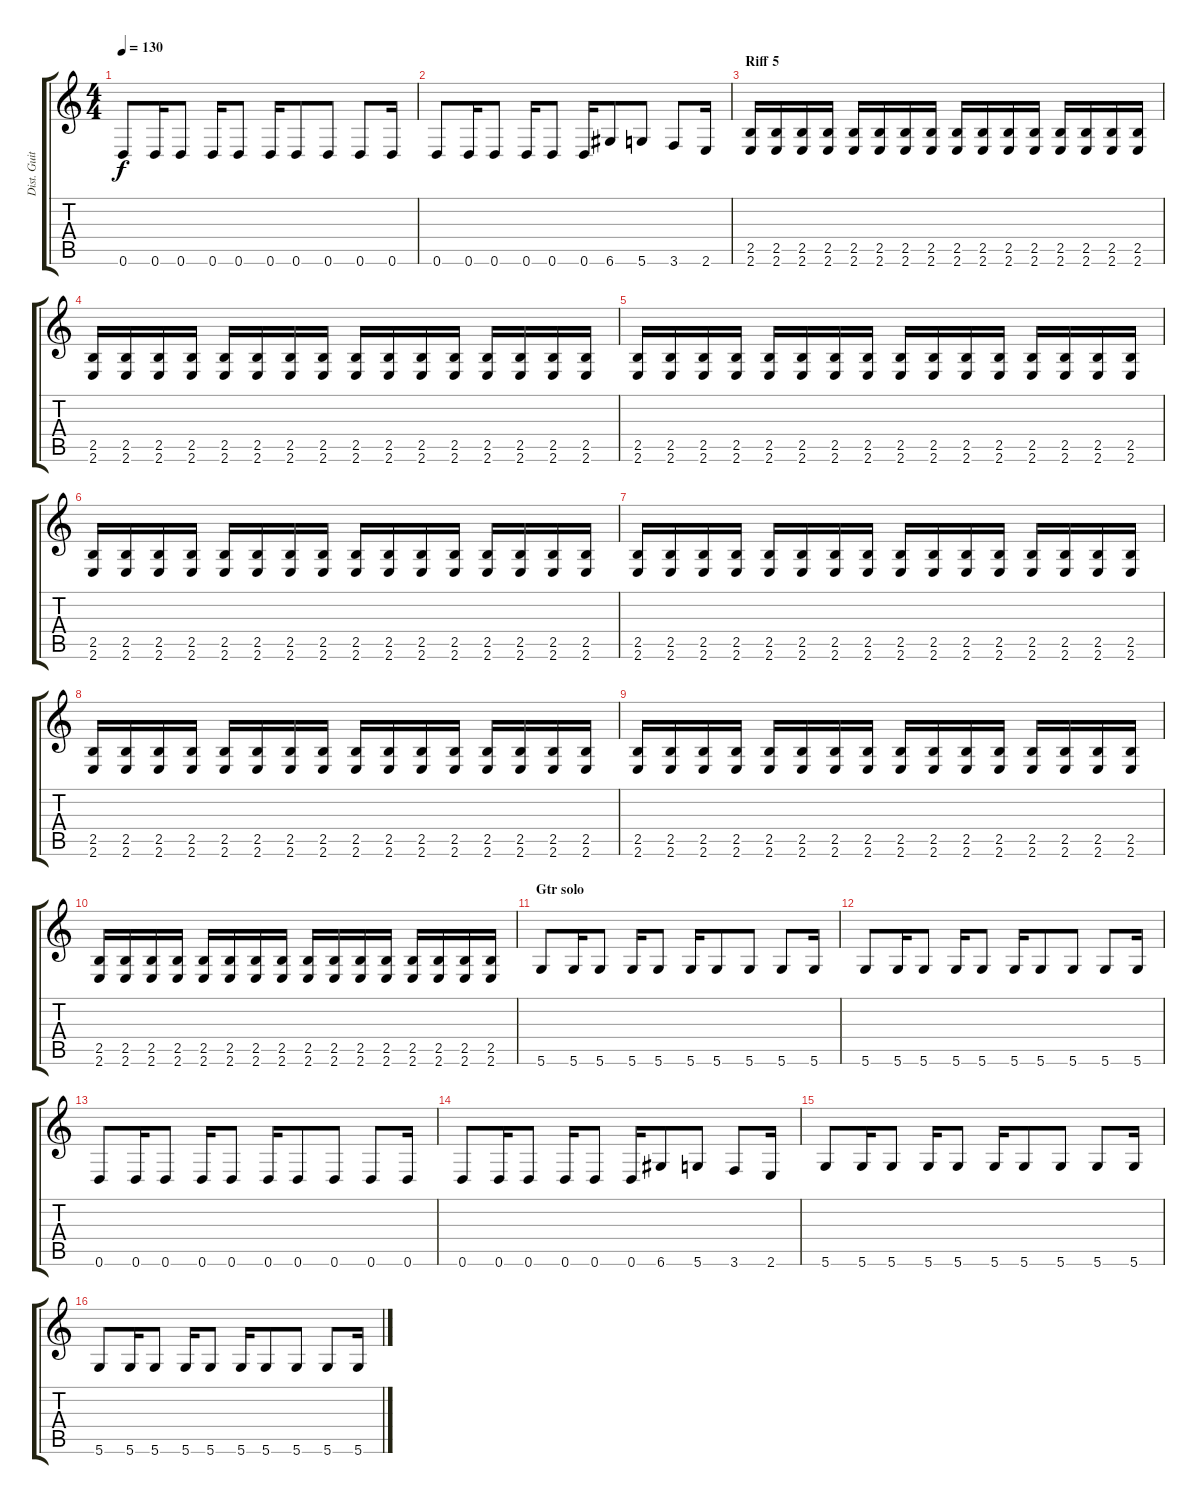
\track ("Dist. Guitar" "Dist. Guit") {instrument distortionguitar}
\staff {score tabs}
\tuning (E4 B3 G3 D3 A2 D2) {hide}
\ts (4 4)
\tempo 130
\clef g2
\ks c
0.6.8{dy f} 0.6.16 0.6.8 0.6.16 0.6.8 0.6.16 0.6.8 0.6.8 0.6.8 0.6.16 |
0.6.8 0.6.16 0.6.8 0.6.16 0.6.8 0.6.16 6.6.8 5.6.8 3.6.8 2.6.16 |
\section ("" "Riff 5")
(2.5 2.6).16 (2.5 2.6).16 (2.5 2.6).16 (2.5 2.6).16 (2.5 2.6).16 (2.5 2.6).16 (2.5 2.6).16 (2.5 2.6).16 (2.5 2.6).16 (2.5 2.6).16 (2.5 2.6).16 (2.5 2.6).16 (2.5 2.6).16 (2.5 2.6).16 (2.5 2.6).16 (2.5 2.6).16 |
(2.5 2.6).16 (2.5 2.6).16 (2.5 2.6).16 (2.5 2.6).16 (2.5 2.6).16 (2.5 2.6).16 (2.5 2.6).16 (2.5 2.6).16 (2.5 2.6).16 (2.5 2.6).16 (2.5 2.6).16 (2.5 2.6).16 (2.5 2.6).16 (2.5 2.6).16 (2.5 2.6).16 (2.5 2.6).16 |
(2.5 2.6).16 (2.5 2.6).16 (2.5 2.6).16 (2.5 2.6).16 (2.5 2.6).16 (2.5 2.6).16 (2.5 2.6).16 (2.5 2.6).16 (2.5 2.6).16 (2.5 2.6).16 (2.5 2.6).16 (2.5 2.6).16 (2.5 2.6).16 (2.5 2.6).16 (2.5 2.6).16 (2.5 2.6).16 |
(2.5 2.6).16 (2.5 2.6).16 (2.5 2.6).16 (2.5 2.6).16 (2.5 2.6).16 (2.5 2.6).16 (2.5 2.6).16 (2.5 2.6).16 (2.5 2.6).16 (2.5 2.6).16 (2.5 2.6).16 (2.5 2.6).16 (2.5 2.6).16 (2.5 2.6).16 (2.5 2.6).16 (2.5 2.6).16 |
(2.5 2.6).16 (2.5 2.6).16 (2.5 2.6).16 (2.5 2.6).16 (2.5 2.6).16 (2.5 2.6).16 (2.5 2.6).16 (2.5 2.6).16 (2.5 2.6).16 (2.5 2.6).16 (2.5 2.6).16 (2.5 2.6).16 (2.5 2.6).16 (2.5 2.6).16 (2.5 2.6).16 (2.5 2.6).16 |
(2.5 2.6).16 (2.5 2.6).16 (2.5 2.6).16 (2.5 2.6).16 (2.5 2.6).16 (2.5 2.6).16 (2.5 2.6).16 (2.5 2.6).16 (2.5 2.6).16 (2.5 2.6).16 (2.5 2.6).16 (2.5 2.6).16 (2.5 2.6).16 (2.5 2.6).16 (2.5 2.6).16 (2.5 2.6).16 |
(2.5 2.6).16 (2.5 2.6).16 (2.5 2.6).16 (2.5 2.6).16 (2.5 2.6).16 (2.5 2.6).16 (2.5 2.6).16 (2.5 2.6).16 (2.5 2.6).16 (2.5 2.6).16 (2.5 2.6).16 (2.5 2.6).16 (2.5 2.6).16 (2.5 2.6).16 (2.5 2.6).16 (2.5 2.6).16 |
(2.5 2.6).16 (2.5 2.6).16 (2.5 2.6).16 (2.5 2.6).16 (2.5 2.6).16 (2.5 2.6).16 (2.5 2.6).16 (2.5 2.6).16 (2.5 2.6).16 (2.5 2.6).16 (2.5 2.6).16 (2.5 2.6).16 (2.5 2.6).16 (2.5 2.6).16 (2.5 2.6).16 (2.5 2.6).16 |
\section ("" "Gtr solo")
5.6.8 5.6.16 5.6.8 5.6.16 5.6.8 5.6.16 5.6.8 5.6.8 5.6.8 5.6.16 |
5.6.8 5.6.16 5.6.8 5.6.16 5.6.8 5.6.16 5.6.8 5.6.8 5.6.8 5.6.16 |
0.6.8 0.6.16 0.6.8 0.6.16 0.6.8 0.6.16 0.6.8 0.6.8 0.6.8 0.6.16 |
0.6.8 0.6.16 0.6.8 0.6.16 0.6.8 0.6.16 6.6.8 5.6.8 3.6.8 2.6.16 |
5.6.8 5.6.16 5.6.8 5.6.16 5.6.8 5.6.16 5.6.8 5.6.8 5.6.8 5.6.16 |
5.6.8 5.6.16 5.6.8 5.6.16 5.6.8 5.6.16 5.6.8 5.6.8 5.6.8 5.6.16
